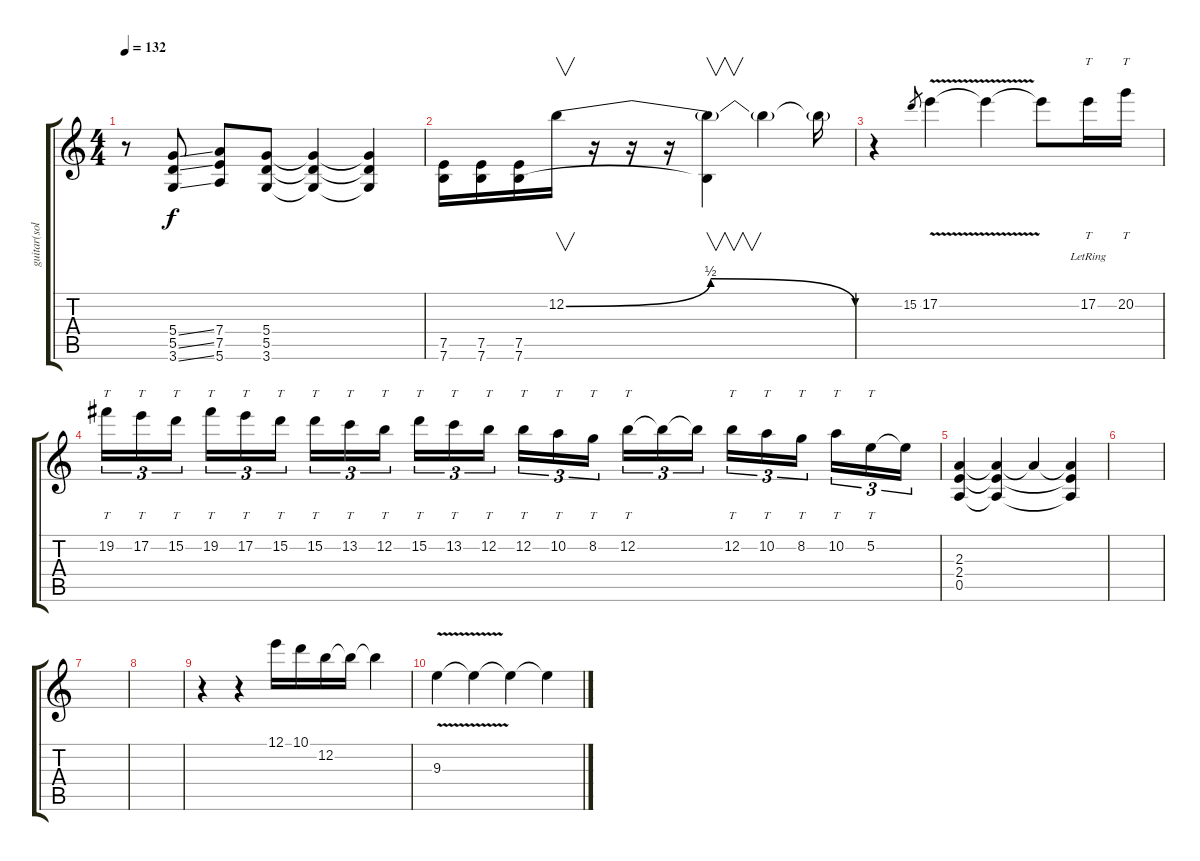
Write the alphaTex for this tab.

\track ("guitar(solo)" "guitar(sol") {instrument overdrivenguitar}
\staff {score tabs}
\tuning (E4 B3 G3 D3 A2 E2) {hide}
\ts (4 4)
\tempo 132
\clef g2
\ks c
r.8{dy f} (5.4{ss} 5.5{ss} 3.6{ss}).8 (7.4 7.5 5.6).8 (5.4 5.5 3.6).8 (5.4{t} 5.5{t} 3.6{t}).4 (5.4{t} 5.5{t} 3.6{t}).4 |
(7.5 7.6).16{volume 16} (7.5 7.6).16 (7.5 7.6).16 12.2{be (bendrelease 0 0 30 2 30 2 60 0)}.16{v} r.16 r.16 r.16 (12.2{t} 7.6{t}).4{v} 12.2{t}.4 12.2{t}.16 |
r.4 15.2.8{gr} 17.2{v}.4 17.2{t}.4 17.2{t}.8 17.2{lr}.16{tt} 20.2.16{tt} |
19.2.16{tt tu (3 2)} 17.2.16{tt tu (3 2)} 15.2.16{tt tu (3 2)} 19.2.16{tt tu (3 2)} 17.2.16{tt tu (3 2)} 15.2.16{tt tu (3 2)} 15.2.16{tt tu (3 2)} 13.2.16{tt tu (3 2)} 12.2.16{tt tu (3 2)} 15.2.16{tt tu (3 2)} 13.2.16{tt tu (3 2)} 12.2.16{tt tu (3 2)} 12.2.16{tt tu (3 2)} 10.2.16{tt tu (3 2)} 8.2.16{tt tu (3 2)} 12.2.16{tt tu (3 2)} 12.2{t}.16{tu (3 2)} 12.2{t}.16{tu (3 2)} 12.2.16{tt tu (3 2)} 10.2.16{tt tu (3 2)} 8.2.16{tt tu (3 2)} 10.2.16{tt tu (3 2)} 5.2.16{tt tu (3 2)} 5.2{t}.16{tu (3 2)} |
(2.3 2.4 0.5).4{volume 12} (2.3{t} 2.4{t} 0.5{t}).4 2.3{t}.4 (2.3{t} 2.4{t} 0.5{t}).4 |
|
|
|
r.4 r.4 12.1.16 10.1.16 12.2.16 12.2{t}.16 12.2{t}.4 |
9.3{v}.4 9.3{t}.4 9.3{t}.4 9.3{t}.4
